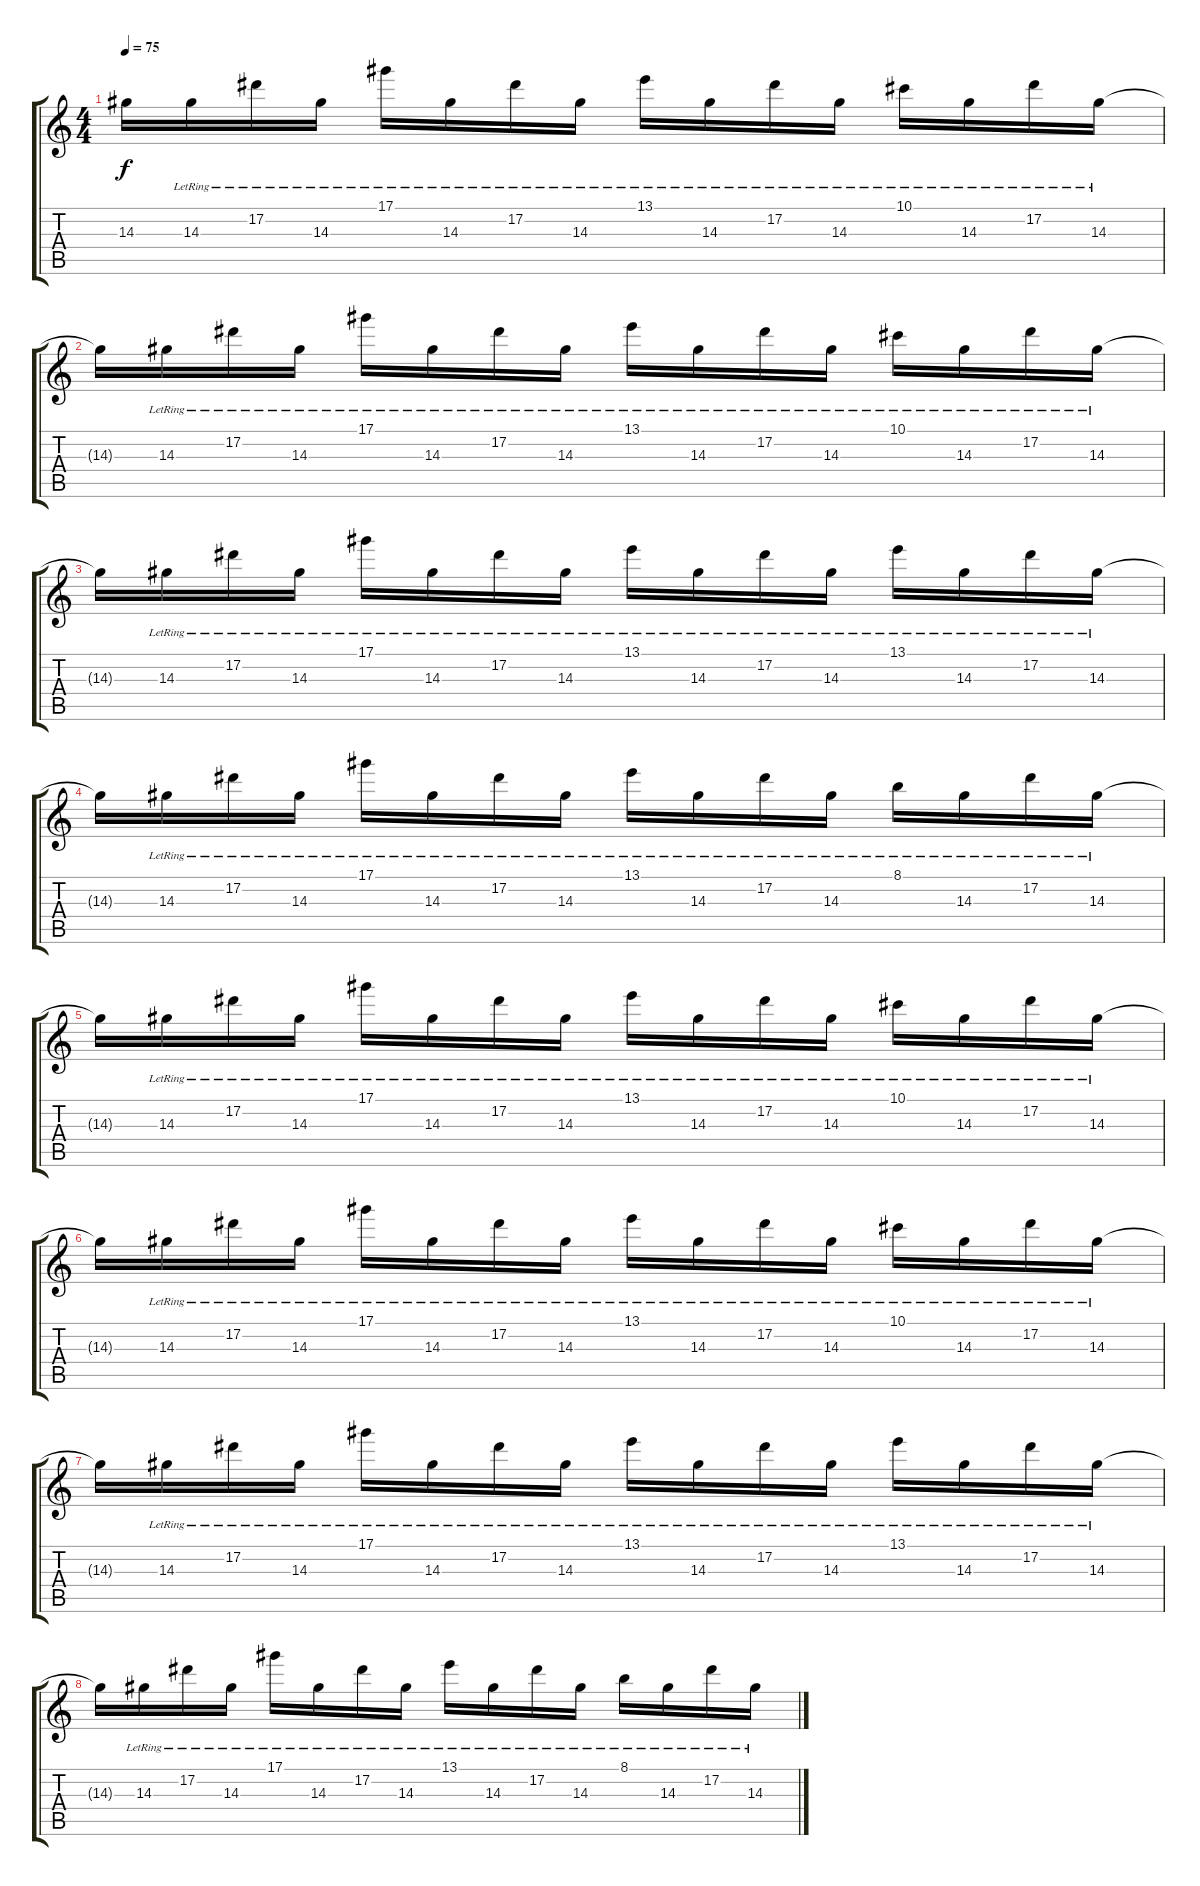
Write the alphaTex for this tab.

\track "" {instrument acousticguitarsteel}
\staff {score tabs}
\tuning (Eb4 Bb3 Gb3 Db3 Ab2 Db2) {hide}
\ts (4 4)
\tempo 75
\clef g2
\ks c
14.3{t}.16{dy f instrument acousticguitarsteel} 14.3{lr}.16{instrument overdrivenguitar} 17.2{lr}.16 14.3{lr}.16 17.1{lr}.16 14.3{lr}.16 17.2{lr}.16 14.3{lr}.16 13.1{lr}.16 14.3{lr}.16 17.2{lr}.16 14.3{lr}.16 10.1{lr}.16 14.3{lr}.16 17.2{lr}.16 14.3{lr}.16 |
14.3{t}.16 14.3{lr}.16 17.2{lr}.16 14.3{lr}.16 17.1{lr}.16 14.3{lr}.16 17.2{lr}.16 14.3{lr}.16 13.1{lr}.16 14.3{lr}.16 17.2{lr}.16 14.3{lr}.16 10.1{lr}.16 14.3{lr}.16 17.2{lr}.16 14.3{lr}.16 |
14.3{t}.16 14.3{lr}.16 17.2{lr}.16 14.3{lr}.16 17.1{lr}.16 14.3{lr}.16 17.2{lr}.16 14.3{lr}.16 13.1{lr}.16 14.3{lr}.16 17.2{lr}.16 14.3{lr}.16 13.1{lr}.16 14.3{lr}.16 17.2{lr}.16 14.3{lr}.16 |
14.3{t}.16 14.3{lr}.16 17.2{lr}.16 14.3{lr}.16 17.1{lr}.16 14.3{lr}.16 17.2{lr}.16 14.3{lr}.16 13.1{lr}.16 14.3{lr}.16 17.2{lr}.16 14.3{lr}.16 8.1{lr}.16 14.3{lr}.16 17.2{lr}.16 14.3{lr}.16 |
14.3{t}.16{instrument acousticguitarsteel} 14.3{lr}.16{instrument overdrivenguitar} 17.2{lr}.16 14.3{lr}.16 17.1{lr}.16 14.3{lr}.16 17.2{lr}.16 14.3{lr}.16 13.1{lr}.16 14.3{lr}.16 17.2{lr}.16 14.3{lr}.16 10.1{lr}.16 14.3{lr}.16 17.2{lr}.16 14.3{lr}.16 |
14.3{t}.16 14.3{lr}.16 17.2{lr}.16 14.3{lr}.16 17.1{lr}.16 14.3{lr}.16 17.2{lr}.16 14.3{lr}.16 13.1{lr}.16 14.3{lr}.16 17.2{lr}.16 14.3{lr}.16 10.1{lr}.16 14.3{lr}.16 17.2{lr}.16 14.3{lr}.16 |
14.3{t}.16 14.3{lr}.16 17.2{lr}.16 14.3{lr}.16 17.1{lr}.16 14.3{lr}.16 17.2{lr}.16 14.3{lr}.16 13.1{lr}.16 14.3{lr}.16 17.2{lr}.16 14.3{lr}.16 13.1{lr}.16 14.3{lr}.16 17.2{lr}.16 14.3{lr}.16 |
14.3{t}.16 14.3{lr}.16 17.2{lr}.16 14.3{lr}.16 17.1{lr}.16 14.3{lr}.16 17.2{lr}.16 14.3{lr}.16 13.1{lr}.16 14.3{lr}.16 17.2{lr}.16 14.3{lr}.16 8.1{lr}.16 14.3{lr}.16 17.2{lr}.16 14.3{lr}.16
